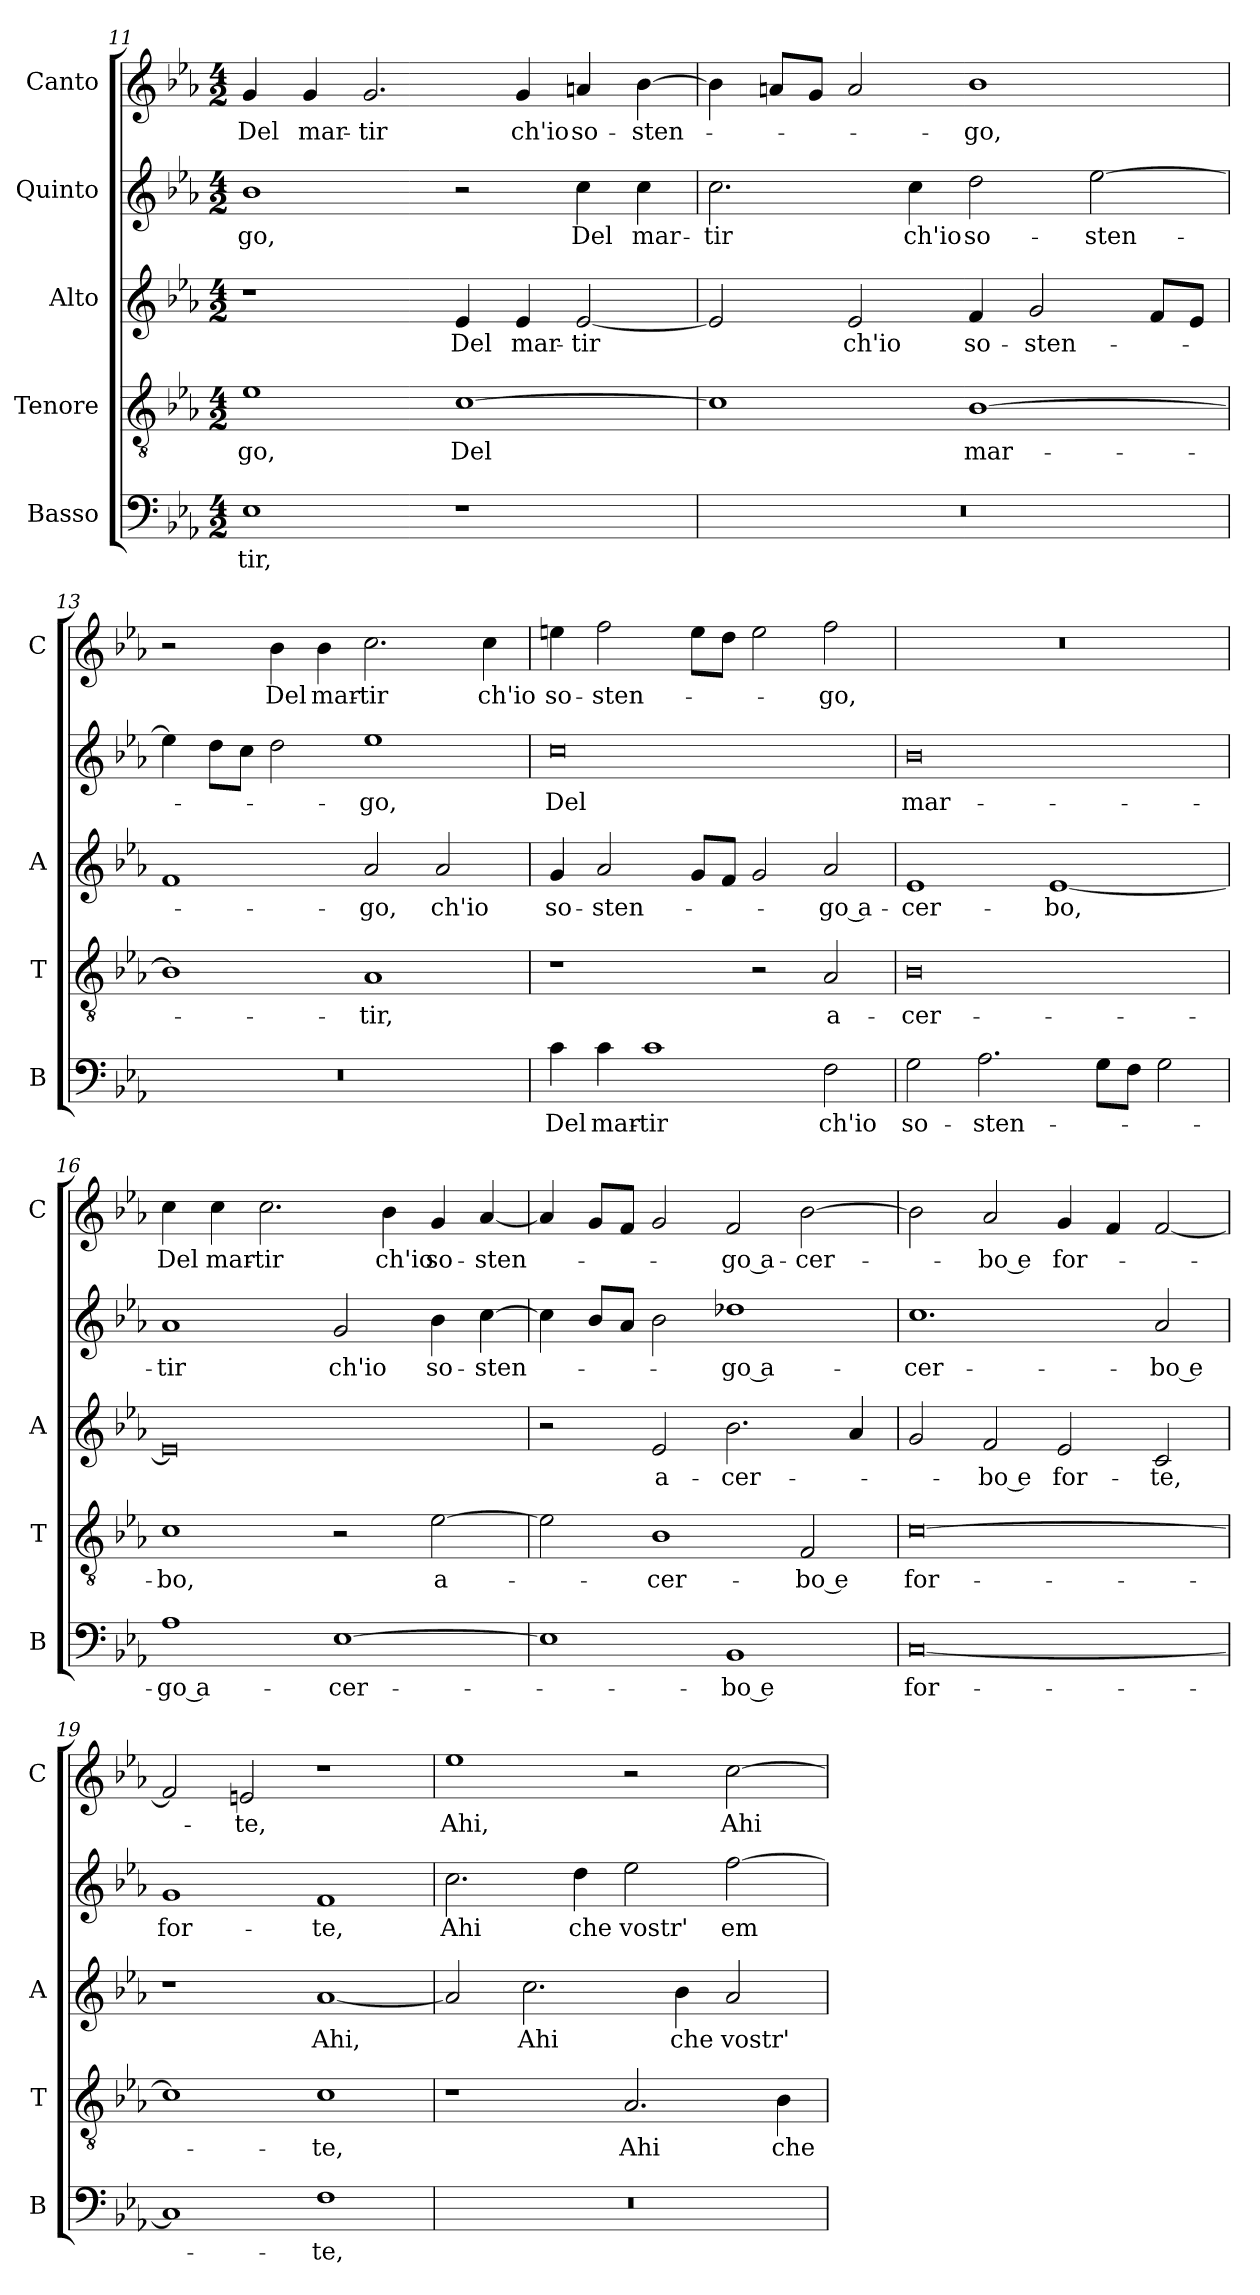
**kern	**text	**kern	**text	**kern	**text	**kern	**text	**kern	**text
*part5	*part5	*part4	*part4	*part3	*part3	*part2	*part2	*part1	*part1
*staff5	*staff5	*staff4	*staff4	*staff3	*staff3	*staff2	*staff2	*staff1	*staff1
*I"Basso	*	*I"Tenore	*	*I"Alto	*	*I"Quinto	*	*I"Canto	*
*I'B	*	*I'T	*	*I'A	*	*	*	*I'C	*
*clefF4	*	*clefGv2	*	*clefG2	*	*clefG2	*	*clefG2	*
*k[b-e-a-]	*	*k[b-e-a-]	*	*k[b-e-a-]	*	*k[b-e-a-]	*	*k[b-e-a-]	*
*E-:	*	*E-:	*	*E-:	*	*E-:	*	*E-:	*
*M4/2	*	*M4/2	*	*M4/2	*	*M4/2	*	*M4/2	*
=11	=11	=11	=11	=11	=11	=11	=11	=11	=11
!	!LO:LY:b	!	!LO:LY:b	!	!	!	!LO:LY:b	!	!LO:LY:b
1E-	-tir,	1e-	-go,	1r	.	1b-	-go,	4g/	Del
!	!	!	!	!	!	!	!	!	!LO:LY:b
.	.	.	.	.	.	.	.	4g/	mar-
!	!	!	!	!	!	!	!	!	!LO:LY:b
.	.	.	.	.	.	.	.	2.g/	-tir
!	!	!	!LO:LY:b	!	!LO:LY:b	!	!	!	!
1r	.	[1c	Del	4e-/	Del	2r	.	.	.
!	!	!	!	!	!LO:LY:b	!	!	!	!LO:LY:b
.	.	.	.	4e-/	mar-	.	.	4g/	ch'io
!	!	!	!	!	!LO:LY:b	!	!LO:LY:b	!	!LO:LY:b
.	.	.	.	[2e-/	-tir	4cc\	Del	4an/	so-
!	!	!	!	!	!	!	!LO:LY:b	!	!LO:LY:b
.	.	.	.	.	.	4cc\	mar-	[4b-\	-sten-
=12	=12	=12	=12	=12	=12	=12	=12	=12	=12
!	!	!	!	!	!	!	!LO:LY:b	!	!
0r	.	1c]	.	2e-/]	.	2.cc\	-tir	4b-\]	.
.	.	.	.	.	.	.	.	8an/L	.
.	.	.	.	.	.	.	.	8g/J	.
!	!	!	!	!	!LO:LY:b	!	!	!	!
.	.	.	.	2e-/	ch'io	.	.	2a/	.
!	!	!	!	!	!	!	!LO:LY:b	!	!
.	.	.	.	.	.	4cc\	ch'io	.	.
!	!	!	!LO:LY:b	!	!LO:LY:b	!	!LO:LY:b	!	!LO:LY:b
.	.	[1B-	mar-	4f/	so-	2dd\	so-	1b-	-go,
!	!	!	!	!	!LO:LY:b	!	!	!	!
.	.	.	.	2g/	-sten-	.	.	.	.
!	!	!	!	!	!	!	!LO:LY:b	!	!
.	.	.	.	.	.	[2ee-\	-sten-	.	.
.	.	.	.	8f/L	.	.	.	.	.
.	.	.	.	8e-/J	.	.	.	.	.
!!LO:LB:g=z
=13	=13	=13	=13	=13	=13	=13	=13	=13	=13
0r	.	1B-]	.	1f	.	4ee-\]	.	2r	.
.	.	.	.	.	.	8dd\L	.	.	.
.	.	.	.	.	.	8cc\J	.	.	.
!	!	!	!	!	!	!	!	!	!LO:LY:b
.	.	.	.	.	.	2dd\	.	4b-\	Del
!	!	!	!	!	!	!	!	!	!LO:LY:b
.	.	.	.	.	.	.	.	4b-\	mar-
!	!	!	!LO:LY:b	!	!LO:LY:b	!	!LO:LY:b	!	!LO:LY:b
.	.	1A-	-tir,	2a-/	-go,	1ee-	-go,	2.cc\	-tir
!	!	!	!	!	!LO:LY:b	!	!	!	!
.	.	.	.	2a-/	ch'io	.	.	.	.
!	!	!	!	!	!	!	!	!	!LO:LY:b
.	.	.	.	.	.	.	.	4cc\	ch'io
=14	=14	=14	=14	=14	=14	=14	=14	=14	=14
!	!LO:LY:b	!	!	!	!LO:LY:b	!	!LO:LY:b	!	!LO:LY:b
4c\	Del	1r	.	4g/	so-	0cc	Del	4een\	so-
!	!LO:LY:b	!	!	!	!LO:LY:b	!	!	!	!LO:LY:b
4c\	mar-	.	.	2a-/	-sten-	.	.	2ff\	-sten-
!	!LO:LY:b	!	!	!	!	!	!	!	!
1c	-tir	.	.	.	.	.	.	.	.
.	.	.	.	8g/L	.	.	.	8ee\L	.
.	.	.	.	8f/J	.	.	.	8dd\J	.
.	.	2r	.	2g/	.	.	.	2ee\	.
!	!LO:LY:b	!	!LO:LY:b	!	!LO:LY:b	!	!	!	!LO:LY:b
2F\	ch'io	2A-/	a-	2a-/	-go a-	.	.	2ff\	-go,
=15	=15	=15	=15	=15	=15	=15	=15	=15	=15
!	!LO:LY:b	!	!LO:LY:b	!	!LO:LY:b	!	!LO:LY:b	!	!
2G\	so-	0B-	-cer-	1e-	-cer-	0b-	mar-	0r	.
!	!LO:LY:b	!	!	!	!	!	!	!	!
2.A-\	-sten-	.	.	.	.	.	.	.	.
!	!	!	!	!	!LO:LY:b	!	!	!	!
.	.	.	.	[1e-	-bo,	.	.	.	.
8G\L	.	.	.	.	.	.	.	.	.
8F\J	.	.	.	.	.	.	.	.	.
2G\	.	.	.	.	.	.	.	.	.
=16	=16	=16	=16	=16	=16	=16	=16	=16	=16
!	!LO:LY:b	!	!LO:LY:b	!	!	!	!LO:LY:b	!	!LO:LY:b
1A-	-go a-	1c	-bo,	0e-]	.	1a-	-tir	4cc\	Del
!	!	!	!	!	!	!	!	!	!LO:LY:b
.	.	.	.	.	.	.	.	4cc\	mar-
!	!	!	!	!	!	!	!	!	!LO:LY:b
.	.	.	.	.	.	.	.	2.cc\	-tir
!	!LO:LY:b	!	!	!	!	!	!LO:LY:b	!	!
[1E-	-cer-	2r	.	.	.	2g/	ch'io	.	.
!	!	!	!	!	!	!	!	!	!LO:LY:b
.	.	.	.	.	.	.	.	4b-\	ch'io
!	!	!	!LO:LY:b	!	!	!	!LO:LY:b	!	!LO:LY:b
.	.	[2e-\	a-	.	.	4b-\	so-	4g/	so-
!	!	!	!	!	!	!	!LO:LY:b	!	!LO:LY:b
.	.	.	.	.	.	[4cc\	-sten-	[4a-/	-sten-
!!LO:LB:g=z
=17	=17	=17	=17	=17	=17	=17	=17	=17	=17
1E-]	.	2e-\]	.	2r	.	4cc\]	.	4a-/]	.
.	.	.	.	.	.	8b-/L	.	8g/L	.
.	.	.	.	.	.	8a-/J	.	8f/J	.
!	!	!	!LO:LY:b	!	!LO:LY:b	!	!	!	!
.	.	1B-	-cer-	2e-/	a-	2b-\	.	2g/	.
!	!LO:LY:b	!	!	!	!LO:LY:b	!	!LO:LY:b	!	!LO:LY:b
1BB-	-bo e	.	.	2.b-\	-cer-	1dd-X	-go a-	2f/	-go a-
!	!	!	!LO:LY:b	!	!	!	!	!	!LO:LY:b
.	.	2F/	-bo e	.	.	.	.	[2b-\	-cer-
.	.	.	.	4a-/	.	.	.	.	.
=18	=18	=18	=18	=18	=18	=18	=18	=18	=18
!	!LO:LY:b	!	!LO:LY:b	!	!	!	!LO:LY:b	!	!
[0C	for-	[0c	for-	2g/	.	1.cc	-cer-	2b-\]	.
!	!	!	!	!	!LO:LY:b	!	!	!	!LO:LY:b
.	.	.	.	2f/	-bo e	.	.	2a-/	-bo e
!	!	!	!	!	!LO:LY:b	!	!	!	!LO:LY:b
.	.	.	.	2e-/	for-	.	.	4g/	for-
.	.	.	.	.	.	.	.	4f/	.
!	!	!	!	!	!LO:LY:b	!	!LO:LY:b	!	!
.	.	.	.	2c/	-te,	2a-/	-bo e	[2f/	.
=19	=19	=19	=19	=19	=19	=19	=19	=19	=19
!	!	!	!	!	!	!	!LO:LY:b	!	!
1C]	.	1c]	.	1r	.	1g	for-	2f/]	.
!	!	!	!	!	!	!	!	!	!LO:LY:b
.	.	.	.	.	.	.	.	2en/	-te,
!	!LO:LY:b	!	!LO:LY:b	!	!LO:LY:b	!	!LO:LY:b	!	!
1F	-te,	1c	-te,	[1a-	Ahi,	1f	-te,	1r	.
=20	=20	=20	=20	=20	=20	=20	=20	=20	=20
!	!	!	!	!	!	!	!LO:LY:b	!	!LO:LY:b
0r	.	1r	.	2a-/]	.	2.cc\	Ahi	1ee-	Ahi,
!	!	!	!	!	!LO:LY:b	!	!	!	!
.	.	.	.	2.cc\	Ahi	.	.	.	.
!	!	!	!	!	!	!	!LO:LY:b	!	!
.	.	.	.	.	.	4dd\	che	.	.
!	!	!	!LO:LY:b	!	!	!	!LO:LY:b	!	!
.	.	2.A-/	Ahi	.	.	2ee-\	vostr'	2r	.
!	!	!	!	!	!LO:LY:b	!	!	!	!
.	.	.	.	4b-\	che	.	.	.	.
!	!	!	!	!	!LO:LY:b	!	!LO:LY:b	!	!LO:LY:b
.	.	.	.	2a-/	vostr'	[2ff\	em-	[2cc\	Ahi
!	!	!	!LO:LY:b	!	!	!	!	!	!
.	.	4B-\	che	.	.	.	.	.	.
=	=	=	=	=	=	=	=	=	=
*-	*-	*-	*-	*-	*-	*-	*-	*-	*-
